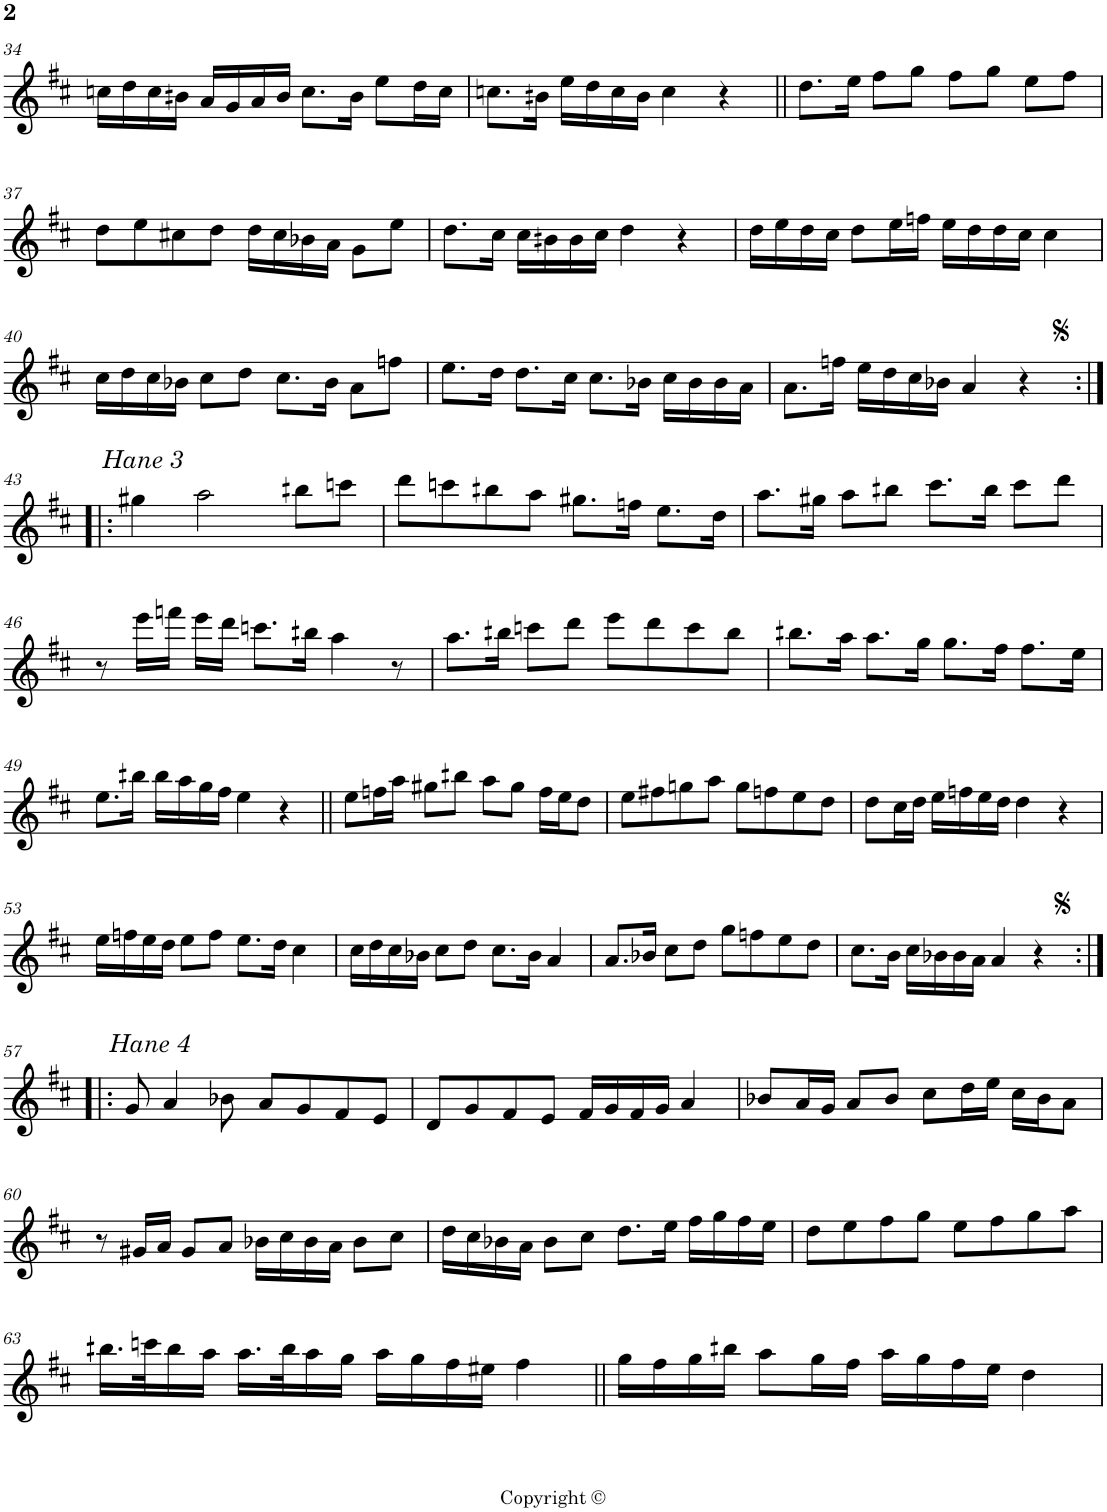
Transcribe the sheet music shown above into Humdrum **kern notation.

**kern
*part1
*staff1
*I"Piano
*I'Pno
!!LO:PB:g=z
*clefG2
*k[f#c#]
*D:
*M4/4
*met(c)
=34
16ccn\LL
16dd\
16cc\
16bn\JJ
16a/LL
16g/
16a/
16b/JJ
8.cc\L
16b\Jk
8ee\L
16dd\L
16cc\JJ
=35
8.ccn\L
16bn\Jk
16ee\LL
16dd\
16cc\
16b\JJ
4cc\
4r
=36||
8.dd\L
16ee\Jk
8ff#\L
8gg\J
8ff#\L
8gg\J
8ee\L
8ff#\J
!!LO:LB:g=z
=37
8dd\L
8ee\
8cc#X\
8dd\J
16dd\LL
16cc#\
16b-X\
16a\JJ
8g\L
8ee\J
=38
8.dd\L
16cc#\Jk
16cc#\LL
16bn\
16b\
16cc#\JJ
4dd\
4r
=39
16dd\LL
16ee\
16dd\
16cc#\JJ
8dd\L
16ee\L
16ffn\JJ
16ee\LL
16dd\
16dd\
16cc#\JJ
4cc#\
!!LO:LB:g=z
=40
16cc#\LL
16dd\
16cc#\
16b-X\JJ
8cc#\L
8dd\J
8.cc#\L
16b-\Jk
8a\L
8ffn\J
=41
8.ee\L
16dd\Jk
8.dd\L
16cc#\Jk
8.cc#\L
16b-X\Jk
16cc#\LL
16b-\
16b-\
16a\JJ
=42
8.a\L
16ffn\Jk
16ee\LL
16dd\
16cc#\
16b-X\JJ
4a/
4r
!!LO:LB:g=z
=43:|!|:
!LO:TX:a:i:t=Hane 3
4gg#X\
2aa\
8bbn\L
8cccn\J
=44
8ddd\L
8cccn\
8bbn\
8aa\J
8.gg#X\L
16ffn\Jk
8.ee\L
16dd\Jk
=45
8.aa\L
16gg#X\Jk
8aa\L
8bbn\J
8.ccc#\L
16bb\Jk
8ccc#\L
8ddd\J
!!LO:LB:g=z
=46
8r
16eee\LL
16fffn\JJ
16eee\LL
16ddd\JJ
8.cccn\L
16bbn\Jk
4aa\
8r
=47
8.aa\L
16bbn\Jk
8cccn\L
8ddd\J
8eee\L
8ddd\
8ccc\
8bb\J
=48
8.bbn\L
16aa\Jk
8.aa\L
16gg\Jk
8.gg\L
16ff#\Jk
8.ff#\L
16ee\Jk
!!LO:LB:g=z
=49
8.ee\L
16bbn\Jk
16bb\LL
16aa\
16gg\
16ff#\JJ
4ee\
4r
=50||
8ee\L
16ffn\L
16aa\JJ
8gg#X\L
8bbn\J
8aa\L
8gg#\J
16ff\LL
16ee\J
8dd\J
=51
8ee\L
8ff#X\
8ggn\
8aa\J
8gg\L
8ffn\
8ee\
8dd\J
=52
8dd\L
16cc#\L
16dd\JJ
16ee\LL
16ffn\
16ee\
16dd\JJ
4dd\
4r
!!LO:LB:g=z
=53
16ee\LL
16ffn\
16ee\
16dd\JJ
8ee\L
8ff\J
8.ee\L
16dd\Jk
4cc#\
=54
16cc#\LL
16dd\
16cc#\
16b-X\JJ
8cc#\L
8dd\J
8.cc#\L
16b-\Jk
4a/
=55
8.a/L
16b-X/Jk
8cc#\L
8dd\J
8gg\L
8ffn\
8ee\
8dd\J
=56
8.cc#\L
16b\Jk
16cc#\LL
16b-X\
16b-\
16a\JJ
4a/
4r
!!LO:LB:g=z
=57:|!|:
!LO:TX:a:i:t=Hane 4
8g/
4a/
8b-X\
8a/L
8g/
8f#/
8e/J
=58
8d/L
8g/
8f#/
8e/J
16f#/LL
16g/
16f#/
16g/JJ
4a/
=59
8b-X/L
16a/L
16g/JJ
8a/L
8b-/J
8cc#\L
16dd\L
16ee\JJ
16cc#\LL
16b-\J
8a\J
!!LO:LB:g=z
=60
8r
16g#X/LL
16a/JJ
8g#/L
8a/J
16b-X\LL
16cc#\
16b-\
16a\JJ
8b-\L
8cc#\J
=61
16dd\LL
16cc#\
16b-X\
16a\JJ
8b-\L
8cc#\J
8.dd\L
16ee\Jk
16ff#\LL
16gg\
16ff#\
16ee\JJ
=62
8dd\L
8ee\
8ff#\
8gg\J
8ee\L
8ff#\
8gg\
8aa\J
!!LO:LB:g=z
=63
16.bbn\LL
32cccn\K
16bb\
16aa\JJ
16.aa\LL
32bb\K
16aa\
16gg\JJ
16aa\LL
16gg\
16ff#\
16ee#X\JJ
4ff#\
=64||
16gg\LL
16ff#\
16gg\
16bbn\JJ
8aa\L
16gg\L
16ff#\JJ
16aa\LL
16gg\
16ff#\
16ee\JJ
4dd\
=
*-
